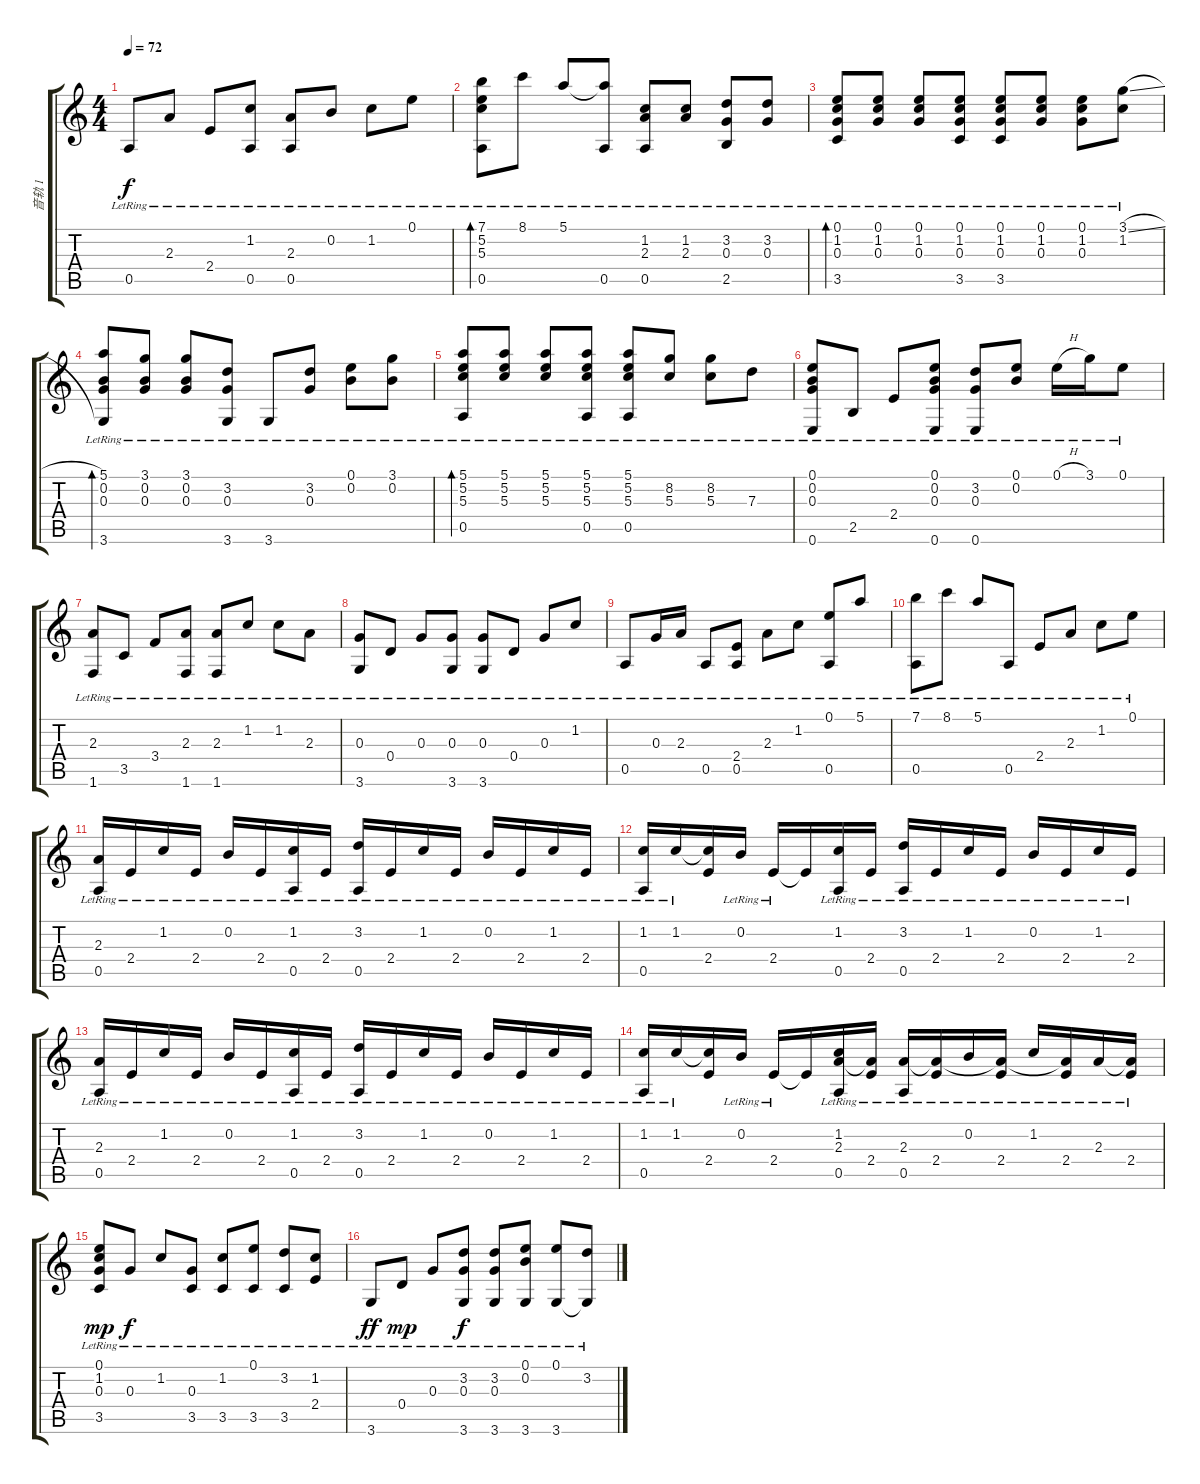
\track ("音轨 1" "音轨 1") {instrument acousticguitarnylon}
\staff {score tabs}
\tuning (E4 B3 G3 D3 A2 E2) {hide}
\ts (4 4)
\tempo 72
\clef g2
\ks c
0.5{lr}.8{dy f} 2.3{lr}.8 2.4{lr}.8 (1.2{lr} 0.5).8 (2.3 0.5{lr}).8 0.2{lr}.8 1.2{lr}.8 0.1{lr}.8 |
(7.1{lr} 5.2{lr} 5.3{lr} 0.5{lr}).8{bd 240} 8.1{lr}.8 5.1{lr}.8 (5.1{t} 0.5{lr}).8 (1.2{lr} 2.3{lr} 0.5{lr}).8 (1.2{lr} 2.3{lr}).8 (3.2{lr} 0.3{lr} 2.5{lr}).8 (3.2{lr} 0.3{lr}).8 |
(0.1{lr} 1.2{lr} 0.3{lr} 3.5{lr}).8{bd 240} (0.1{lr} 1.2{lr} 0.3{lr}).8 (0.1{lr} 1.2{lr} 0.3{lr}).8 (0.1{lr} 1.2{lr} 0.3{lr} 3.5).8 (0.1{lr} 1.2{lr} 0.3{lr} 3.5).8 (0.1{lr} 1.2{lr} 0.3{lr}).8 (0.1{lr} 1.2{lr} 0.3{lr}).8 (3.1{sl lr} 1.2{lr}).8 |
(5.1{lr} 0.2{lr} 0.3{lr} 3.6{lr}).8{bd 240} (3.1{lr} 0.2{lr} 0.3{lr}).8 (3.1{lr} 0.2{lr} 0.3{lr}).8 (3.2{lr} 0.3{lr} 3.6).8 3.6{lr}.8 (3.2{lr} 0.3{lr}).8 (0.1{lr} 0.2).8 (3.1{lr} 0.2).8 |
(5.1{lr} 5.2{lr} 5.3{lr} 0.5{lr}).8{bd 240} (5.1{lr} 5.2{lr} 5.3{lr}).8 (5.1{lr} 5.2{lr} 5.3{lr}).8 (5.1{lr} 5.2{lr} 5.3{lr} 0.5).8 (5.1{lr} 5.2{lr} 5.3{lr} 0.5{lr}).8 (8.2{lr} 5.3).8 (8.2{lr} 5.3).8 7.3{lr}.8 |
(0.1{lr} 0.2{lr} 0.3{lr} 0.6{lr}).8 2.5{lr}.8 2.4{lr}.8 (0.1{lr} 0.2{lr} 0.3{lr} 0.6).8 (3.2{lr} 0.3{lr} 0.6).8 (0.1{lr} 0.2{lr}).8 0.1{h lr}.16 3.1{lr}.16 0.1{lr}.8 |
(2.3{lr} 1.6{lr}).8 3.5{lr}.8 3.4{lr}.8 (2.3{lr} 1.6).8 (2.3{lr} 1.6{lr}).8 1.2{lr}.8 1.2{lr}.8 2.3{lr}.8 |
(0.3{lr} 3.6{lr}).8 0.4{lr}.8 0.3{lr}.8 (0.3{lr} 3.6).8 (0.3{lr} 3.6{lr}).8 0.4{lr}.8 0.3{lr}.8 1.2{lr}.8 |
0.5{lr}.8 0.3{lr}.16 2.3{lr}.16 0.5{lr}.8 (2.4{lr} 0.5{lr}).8 2.3{lr}.8 1.2{lr}.8 (0.1{lr} 0.5{lr}).8 5.1{lr}.8 |
(7.1{lr} 0.5{lr}).8 8.1{lr}.8 5.1{lr}.8 0.5{lr}.8 2.4{lr}.8 2.3{lr}.8 1.2{lr}.8 0.1{lr}.8 |
(2.3{lr} 0.5{lr}).16 2.4{lr}.16 1.2{lr}.16 2.4{lr}.16 0.2{lr}.16 2.4{lr}.16 (1.2{lr} 0.5).16 2.4{lr}.16 (3.2{lr} 0.5{lr}).16 2.4{lr}.16 1.2{lr}.16 2.4{lr}.16 0.2{lr}.16 2.4{lr}.16 1.2{lr}.16 2.4{lr}.16 |
(1.2{lr} 0.5{lr}).16 1.2{lr}.16 (1.2{t} 2.4).16 0.2{lr}.16 2.4{lr}.16 2.4{t}.16 (1.2{lr} 0.5).16 2.4{lr}.16 (3.2{lr} 0.5{lr}).16 2.4{lr}.16 1.2{lr}.16 2.4{lr}.16 0.2{lr}.16 2.4{lr}.16 1.2{lr}.16 2.4{lr}.16 |
(2.3{lr} 0.5{lr}).16 2.4{lr}.16 1.2{lr}.16 2.4{lr}.16 0.2{lr}.16 2.4{lr}.16 (1.2{lr} 0.5).16 2.4{lr}.16 (3.2{lr} 0.5{lr}).16 2.4{lr}.16 1.2{lr}.16 2.4{lr}.16 0.2{lr}.16 2.4{lr}.16 1.2{lr}.16 2.4{lr}.16 |
(1.2{lr} 0.5{lr}).16 1.2{lr}.16 (1.2{t} 2.4).16 0.2{lr}.16 2.4{lr}.16 2.4{t}.16 (1.2{lr} 2.3 0.5).16 (2.3{t} 2.4{lr}).16 (2.3{lr} 0.5).16 (2.3{t} 2.4{lr}).16 0.2{lr}.16 (2.3{t} 2.4{lr}).16 1.2{lr}.16 (2.3{t} 2.4{lr}).16 2.3{lr}.16 (2.3{t} 2.4{lr}).16 |
(0.1{lr} 1.2 0.3 3.5{lr}).8{dy mp} 0.3{lr}.8{dy f} 1.2{lr}.8 (0.3{lr} 3.5).8 (1.2{lr} 3.5).8 (0.1{lr} 3.5).8 (3.2 3.5{lr}).8 (1.2 2.4{lr}).8 |
3.6{lr}.8{dy ff} 0.4{lr}.8{dy mp} 0.3{lr}.8 (3.2{lr} 0.3{lr} 3.6).8{dy f} (3.2{lr} 0.3{lr} 3.6).8 (0.1{lr} 0.2{lr} 3.6).8 (0.1{lr} 3.6).8 (3.2{lr} 3.6{t}).8
